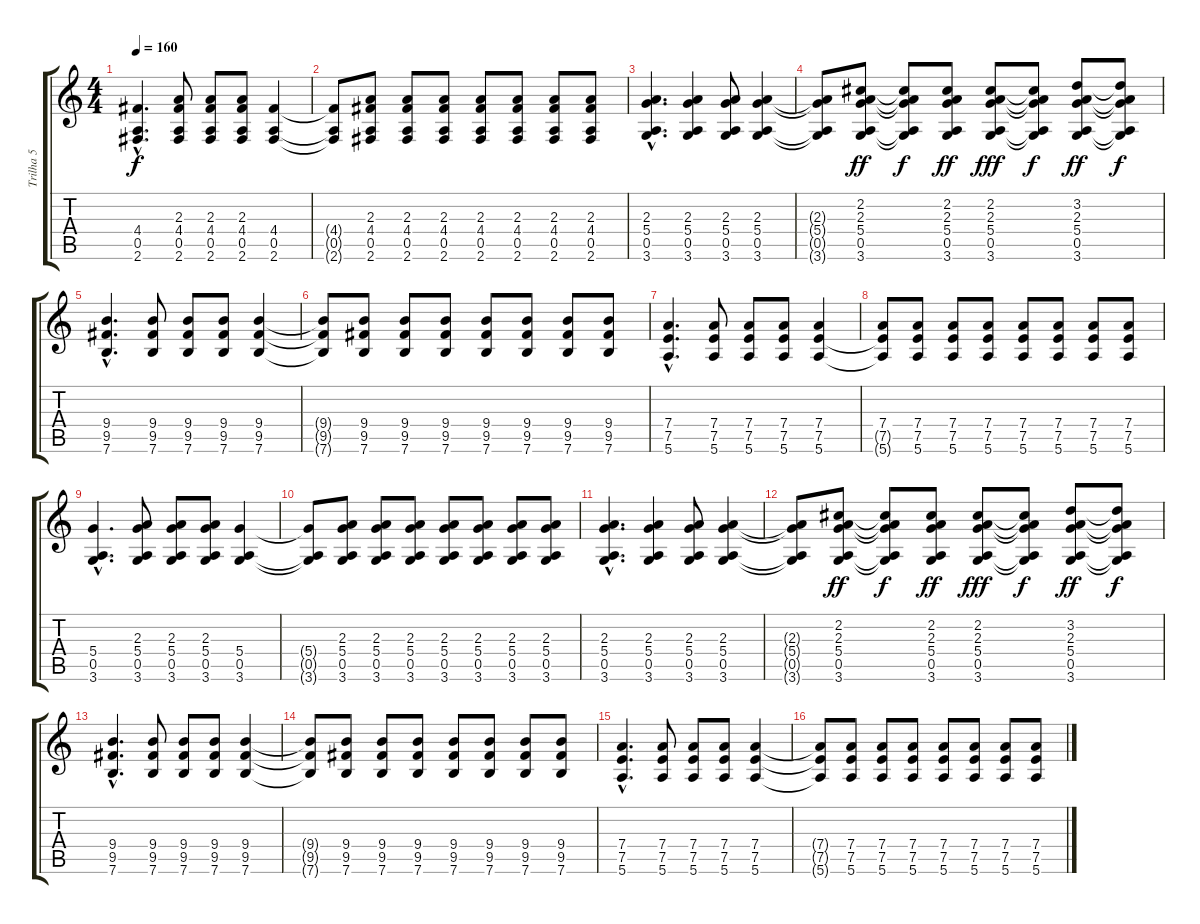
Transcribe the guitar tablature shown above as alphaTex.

\track ("Trilha 5" "Trilha 5") {instrument distortionguitar}
\staff {score tabs}
\tuning (E4 B3 G3 D3 A2 E2) {hide}
\ts (4 4)
\tempo 160
\clef g2
\ks c
(4.4{hac} 0.5{hac} 2.6{hac}).4{d dy f} (2.3 4.4 0.5 2.6).8 (2.3 4.4 0.5 2.6).8 (2.3 4.4 0.5 2.6).8 (4.4 0.5 2.6).4 |
(4.4{t} 0.5{t} 2.6{t}).8 (2.3 4.4 0.5 2.6).8 (2.3 4.4 0.5 2.6).8 (2.3 4.4 0.5 2.6).8 (2.3 4.4 0.5 2.6).8 (2.3 4.4 0.5 2.6).8 (2.3 4.4 0.5 2.6).8 (2.3 4.4 0.5 2.6).8 |
(2.3{hac} 5.4{hac} 0.5{hac} 3.6{hac}).4{d} (2.3 5.4 0.5 3.6).4 (2.3 5.4 0.5 3.6).8 (2.3 5.4 0.5 3.6).4 |
(2.3{t} 5.4{t} 0.5{t} 3.6{t}).8 (2.2 2.3 5.4 0.5 3.6).8{dy ff} (2.2{t} 2.3{t} 5.4{t} 0.5{t} 3.6{t}).8{dy f} (2.2 2.3 5.4 0.5 3.6).8{dy ff} (2.2 2.3 5.4 0.5 3.6).8{dy fff} (2.2{t} 2.3{t} 5.4{t} 0.5{t} 3.6{t}).8{dy f} (3.2 2.3 5.4 0.5 3.6).8{dy ff} (3.2{t} 2.3{t} 5.4{t} 0.5{t} 3.6{t}).8{dy f} |
(9.4{hac} 9.5{hac} 7.6{hac}).4{d} (9.4 9.5 7.6).8 (9.4 9.5 7.6).8 (9.4 9.5 7.6).8 (9.4 9.5 7.6).4 |
(9.4{t} 9.5{t} 7.6{t}).8 (9.4 9.5 7.6).8 (9.4 9.5 7.6).8 (9.4 9.5 7.6).8 (9.4 9.5 7.6).8 (9.4 9.5 7.6).8 (9.4 9.5 7.6).8 (9.4 9.5 7.6).8 |
(7.4{hac} 7.5{hac} 5.6{hac}).4{d} (7.4 7.5 5.6).8 (7.4 7.5 5.6).8 (7.4 7.5 5.6).8 (7.4 7.5 5.6).4 |
(7.4 7.5{t} 5.6{t}).8 (7.4 7.5 5.6).8 (7.4 7.5 5.6).8 (7.4 7.5 5.6).8 (7.4 7.5 5.6).8 (7.4 7.5 5.6).8 (7.4 7.5 5.6).8 (7.4 7.5 5.6).8 |
(5.4{hac} 0.5{hac} 3.6{hac}).4{d} (2.3 5.4 0.5 3.6).8 (2.3 5.4 0.5 3.6).8 (2.3 5.4 0.5 3.6).8 (5.4 0.5 3.6).4 |
(5.4{t} 0.5{t} 3.6{t}).8 (2.3 5.4 0.5 3.6).8 (2.3 5.4 0.5 3.6).8 (2.3 5.4 0.5 3.6).8 (2.3 5.4 0.5 3.6).8 (2.3 5.4 0.5 3.6).8 (2.3 5.4 0.5 3.6).8 (2.3 5.4 0.5 3.6).8 |
(2.3{hac} 5.4{hac} 0.5{hac} 3.6{hac}).4{d} (2.3 5.4 0.5 3.6).4 (2.3 5.4 0.5 3.6).8 (2.3 5.4 0.5 3.6).4 |
(2.3{t} 5.4{t} 0.5{t} 3.6{t}).8 (2.2 2.3 5.4 0.5 3.6).8{dy ff} (2.2{t} 2.3{t} 5.4{t} 0.5{t} 3.6{t}).8{dy f} (2.2 2.3 5.4 0.5 3.6).8{dy ff} (2.2 2.3 5.4 0.5 3.6).8{dy fff} (2.2{t} 2.3{t} 5.4{t} 0.5{t} 3.6{t}).8{dy f} (3.2 2.3 5.4 0.5 3.6).8{dy ff} (3.2{t} 2.3{t} 5.4{t} 0.5{t} 3.6{t}).8{dy f} |
(9.4{hac} 9.5{hac} 7.6{hac}).4{d} (9.4 9.5 7.6).8 (9.4 9.5 7.6).8 (9.4 9.5 7.6).8 (9.4 9.5 7.6).4 |
(9.4{t} 9.5{t} 7.6{t}).8 (9.4 9.5 7.6).8 (9.4 9.5 7.6).8 (9.4 9.5 7.6).8 (9.4 9.5 7.6).8 (9.4 9.5 7.6).8 (9.4 9.5 7.6).8 (9.4 9.5 7.6).8 |
(7.4{hac} 7.5{hac} 5.6{hac}).4{d} (7.4 7.5 5.6).8 (7.4 7.5 5.6).8 (7.4 7.5 5.6).8 (7.4 7.5 5.6).4 |
(7.4{t} 7.5{t} 5.6{t}).8 (7.4 7.5 5.6).8 (7.4 7.5 5.6).8 (7.4 7.5 5.6).8 (7.4 7.5 5.6).8 (7.4 7.5 5.6).8 (7.4 7.5 5.6).8 (7.4 7.5 5.6).8
